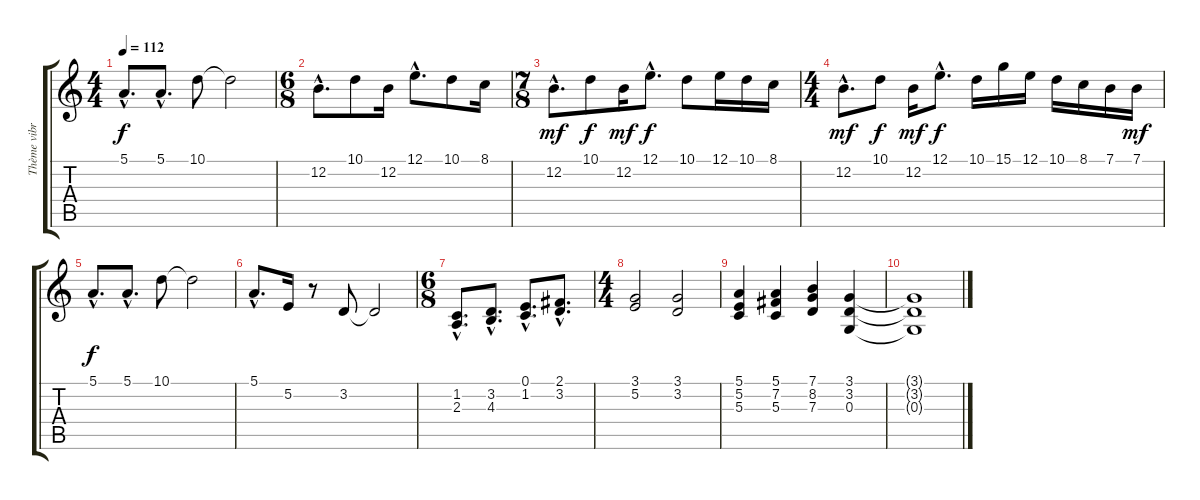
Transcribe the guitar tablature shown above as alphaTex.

\track ("Thème vibra" "Thème vibr") {instrument vibraphone}
\staff {score tabs}
\tuning (E4 B3 G3 D3 A2 E2) {hide}
\ts (4 4)
\tempo 112
\clef g2
\ks c
5.1{hac}.8{d dy f} 5.1{hac}.8{d} 10.1.8 10.1{t}.2 |
\ts (6 8)
12.2{hac}.8{d} 10.1.8 12.2.16 12.1{hac}.8{d} 10.1.8 8.1.16 |
\ts (7 8)
12.2{hac}.8{d dy mf} 10.1.8{dy f} 12.2.16{dy mf} 12.1{hac}.8{d dy f} 10.1.8 12.1.16 10.1.16 8.1.16 |
\ts (4 4)
12.2{hac}.8{d dy mf} 10.1.8{dy f} 12.2.16{dy mf} 12.1{hac}.8{d dy f} 10.1.16 15.1.16 12.1.16 10.1.16 8.1.16 7.1.16 7.1.16{dy mf} |
5.1{hac}.8{d dy f} 5.1{hac}.8{d} 10.1.8 10.1{t}.2 |
5.1{hac}.8{d} 5.2.16 r.8 3.2.8 3.2{t}.2 |
\ts (6 8)
(1.2{hac} 2.3{hac}).8{d} (3.2{hac} 4.3{hac}).8{d} (0.1{hac} 1.2{hac}).8{d} (2.1{hac} 3.2{hac}).8{d} |
\ts (4 4)
(3.1 5.2).2 (3.1 3.2).2 |
(5.1 5.2 5.3).4 (5.1 7.2 5.3).4 (7.1 8.2 7.3).4 (3.1 3.2 0.3).4 |
(3.1{t} 3.2{t} 0.3{t}).1
